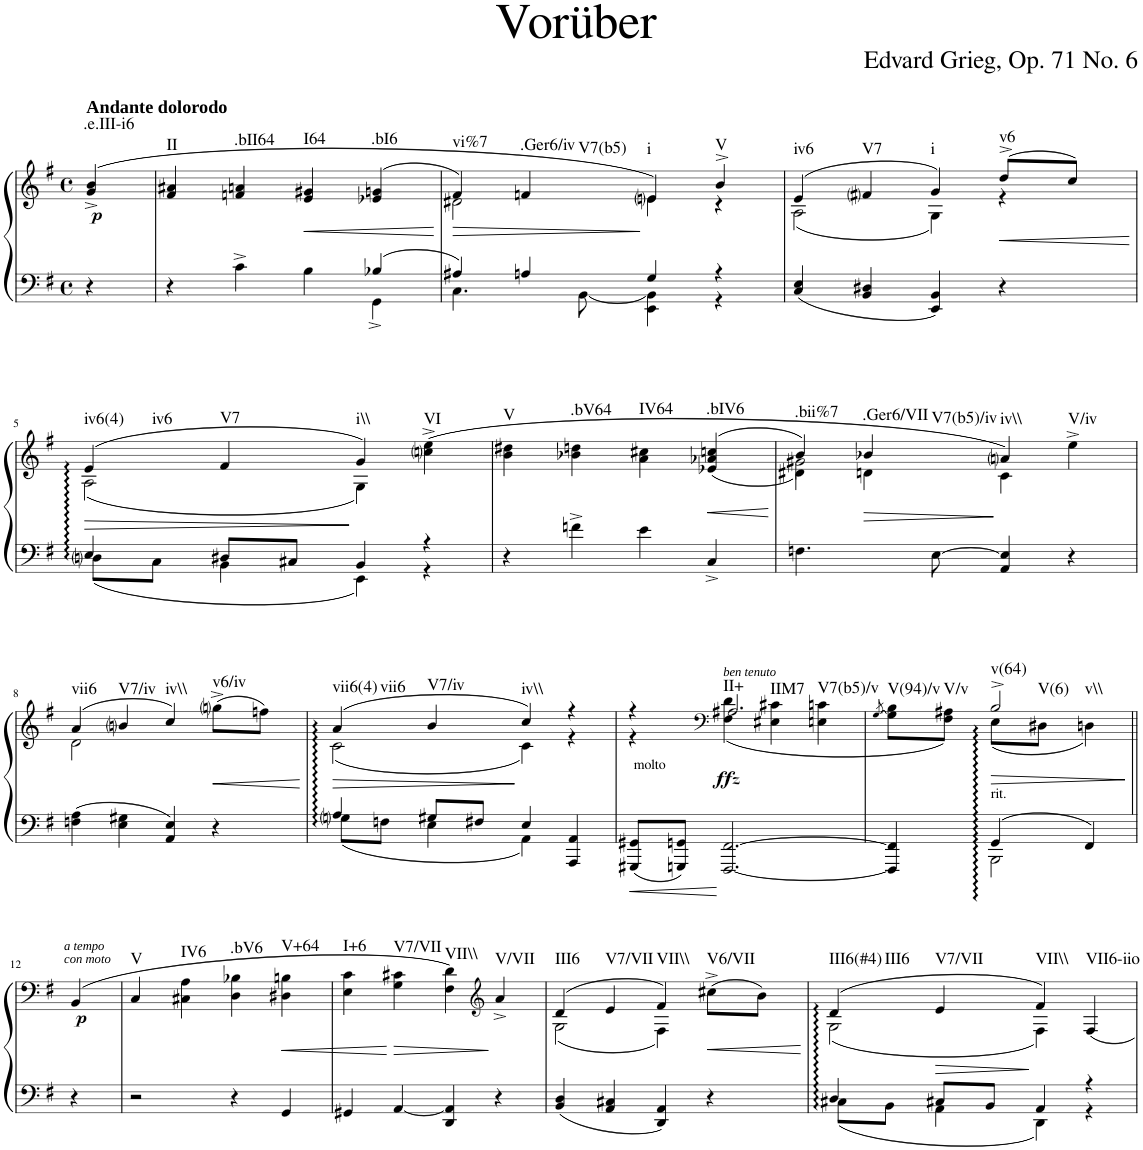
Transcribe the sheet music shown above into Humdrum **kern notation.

**kern	**kern	**dynam	**harte
*part1	*part1	*part1	*part1
*staff2	*staff1	*staff1/2	*
*I"Midi_1	*	*	*
*clefF4	*clefG2	*	*
*k[f#]	*k[f#]	*	*
*G:	*G:	*	*
*M4/4	*M4/4	*	*
*met(c)	*met(c)	*	*
=1	=1	=1	=1
!	!LO:TX:a:B:t=Andante dolorodo	!	!
!	!	!LO:DY:b	!LO:H:kt=.e.III-i6
4r	(4g/^ 4b/^	p	N
=2	=2	=2	=2
*^	*	*	*
!	!	!	!	!LO:H:kt=II
4r	2.ryy	4f#/ 4a#X/	.	N
!	!	!	!	!LO:H:kt=.bII64
4c^\	.	4fn/ 4an/	.	N
!	!	!	!LO:HP:b	!LO:H:kt=I64
4B\	.	4e/ 4g#X/	<	N
!	!	!	!	!LO:H:kt=.bI6
4B-X/	4GG^\	(4e-X/ 4gn/	.	N
*v	*v	*	*	*
.	.	[	.
=3	=3	=3	=3
*^	*	*	*
!	!	!	!LO:HP:b	!LO:H:kt=vi%7
*	*	*^	*	*
4A#X/	4.C\	4f#/)	2d#X\	>	N
!	!	!	!	!	!LO:H:n=1:kt=.Ger6/iv
!	!	!	!	!	!LO:H:n=2:kt=V7(b5)
4An/	.	4fn/	.	.	N N
.	[8BB\	.	.	.	.
!	!	!	!	!	!LO:H:kt=i
4G/	4EE\ 4BB\]	4eni/)	4eni\	]	N
!	!	!	!	!	!LO:H:kt=V
4r	4r	4b^/	4r	.	N
=4	=4	=4	=4	=4	=4
!	!	!	!	!	!LO:H:kt=iv6
*v	*v	*	*	*	*
4C/ 4E/	(4e/	(2A\	.	N
!	!	!	!	!LO:H:kt=V7
4BB/ 4D#X/	4f#i/	.	.	N
!	!	!	!	!LO:H:kt=i
4EE/ 4BB/	4g/)	4G\)	.	N
!	!	!	!LO:HP:b	!LO:H:kt=v6
4r	(8dd^/L	4r	<	N
.	8cc/J)	.	.	.
*	*v	*v	*	*
.	.	[	.
!!LO:LB:g=z
=5	=5	=5	=5
*^	*	*	*
!	!	!	!LO:HP:b	!LO:H:n=1:kt=iv6(4)
*	*	*^	*	*
!	!	!	!	!	!LO:H:n=2:kt=iv6
4E/	8Dni\L	(4e/	(2A\	>	N N
.	8C\J	.	.	.	.
!	!	!	!	!	!LO:H:kt=V7
8D#X/L	4BB\	4f#/	.	.	N
8C#X/J	.	.	.	.	.
!	!	!	!	!	!LO:H:kt=i\\
4BB/	4EE\	4g/)	4G\)	]	N
!	!	!	!	!	!LO:H:kt=VI
4r	4r	(4ccni\^ 4ee\^	4ryy	.	N
=6	=6	=6	=6	=6	=6
!	!	!	!	!	!LO:H:kt=V
*v	*v	*	*	*	*
*	*v	*v	*	*
4r	4b\ 4dd#X\	.	N
!	!	!	!LO:H:kt=.bV64
4fn^\	4b-X\ 4ddn\	.	N
!	!	!	!LO:H:kt=IV64
4e\	4a\ 4cc#X\	.	N
!	!	!LO:HP:b	!LO:H:kt=.bIV6
4C^/	((4e-X/ 4a-X/ 4ccn/	<	N
.	.	[	.
=7	=7	=7	=7
*	*^	*	*
*	*	*^	*	*
!	!	!	!	!	!LO:H:kt=.bii%7
4.Fn\	4b/)	4d#X\)	2g#X\	.	N
!	!	!	!	!LO:HP:b	!LO:H:n=1:kt=.Ger6/VII
!	!	!	!	!	!LO:H:n=2:kt=V7(b5)/iv
.	4b-X/	4dn\	.	>	N N
[8E\	.	.	.	.	.
!	!	!	!	!	!LO:H:kt=iv\\
4AA/ 4E/]	4ani/)	4c\	2ryy	]	N
!	!	!	!	!	!LO:H:kt=V/iv
4r	4ee^\	4ryy	.	.	N
*	*	*v	*v	*	*
!!LO:LB:g=z
=8	=8	=8	=8	=8
!	!	!	!	!LO:H:kt=vii6
4Fn\ 4A\	(4a/	2d\	.	N
!	!	!	!	!LO:H:kt=V7/iv
4E\ 4G#X\	4bni/	.	.	N
!	!	!	!	!LO:H:kt=iv\\
4AA/ 4E/	4cc/)	2ryy	.	N
!	!	!	!LO:HP:b	!LO:H:kt=v6/iv
4r	(8ggni^\L	.	<	N
.	8ffn\J)	.	.	.
*	*v	*v	*	*
.	.	[	.
=9	=9	=9	=9
*^	*	*	*
!	!	!	!LO:HP:b	!LO:H:n=1:kt=vii6(4)
*	*	*^	*	*
!	!	!	!	!	!LO:H:n=2:kt=vii6
4A/	8Gni\L	(4a/	(2c\	>	N N
.	8Fn\J	.	.	.	.
!	!	!	!	!	!LO:H:kt=V7/iv
8G#X/L	4E\	4b/	.	.	N
8F#X/J	.	.	.	.	.
!	!	!	!	!	!LO:H:kt=iv\\
4E/	4AA\	4cc/)	4c\)	]	N
4AAA/ 4AA/	4ryy	4r	4r	.	.
=10	=10	=10	=10	=10	=10
!	!	!LO:TX:b:t=molto	!	!	!
*v	*v	*	*	*	*
8GGG#X/ 8GG#X/L	4r	4r	.	.
8GGGn/ 8GGn/J	.	.	.	.
*	*clefF4	*	*	*
!	!LO:TX:a:i:t=ben tenuto	!	!	!
!	!	!	!LO:DY:b	!LO:H:kt=II+
[2.FFF#/ [2.FF#/	2.A#X/	(4F#\ 4d\	other-dynamics	N
!	!	!	!	!LO:H:kt=IIM7
.	.	4E#X\ 4c#X\	.	N
!	!	!	!	!LO:H:kt=V7(b5)/v
.	.	4En\ 4cn\	.	N
=11	=11	=11	=11	=11
.	[8qG/	.	.	.
*^	*	*	*	*
!	!	!	!	!	!LO:H:kt=V(94)/v
4FFF#/] 4FF#/]	4ryy	8G\] 8B\L	4ryy	.	N
!	!	!	!	!	!LO:H:kt=V/v
.	.	8F#\ 8A#X\J)	.	.	N
!	!	!LO:TX:b:t=rit.	!	!	!
!	!	!	!	!LO:HP:b	!LO:H:n=1:kt=v(64)
!	!	!	!	!	!LO:H:n=2:kt=V(6)
4GG/	2BBB\	2B^/	(8E\L	>	N N
.	.	.	8D#X\J	.	.
!	!	!	!	!	!LO:H:kt=v\\
4FF#/	.	.	4Dn\)	.	N
*v	*v	*	*	*	*
*	*v	*v	*	*
.	.	]	.
!!LO:LB:g=z
=12||	=12||	=12||	=12||
!	!LO:TX:a:i:t=a tempo	!	!
!	!LO:TX:a:t=con moto	!	!
!	!	!LO:DY:b	!
4r	(4BB/	p	.
=13	=13	=13	=13
!	!	!	!LO:H:kt=V
2r	4C/	.	N
!	!	!	!LO:H:kt=IV6
.	4C#X\ 4A\	.	N
!	!	!	!LO:H:kt=.bV6
4r	4D\ 4B-X\	.	N
!	!	!LO:HP:b	!LO:H:kt=V+64
4GG/	4D#X\ 4Bn\	<	N
=14	=14	=14	=14
!	!	!	!LO:H:kt=I+6
4GG#X/	4E\ 4c\	.	N
!	!	!LO:HP:n=1:b	!LO:H:kt=V7/VII
[4AA/	4G\ 4c#X\	[ >	N
!	!	!	!LO:H:kt=VII\\
4DD/ 4AA/]	4F#\ 4d\)	.	N
*	*clefG2	*	*
!	!	!	!LO:H:kt=V/VII
4r	4a^/	]	N
=15	=15	=15	=15
*	*^	*	*
!	!	!	!	!LO:H:kt=III6
4BB/ 4D/	(4d/	(2G\	.	N
!	!	!	!	!LO:H:kt=V7/VII
4AA/ 4C#X/	4e/	.	.	N
!	!	!	!	!LO:H:kt=VII\\
4DD/ 4AA/	4f#/)	4F#\)	.	N
!	!	!	!LO:HP:b	!LO:H:kt=V6/VII
4r	(8cc#X^\L	4ryy	<	N
.	8b\J)	.	.	.
*	*v	*v	*	*
.	.	[	.
=16	=16	=16	=16
*^	*^	*	*
!	!	!	!	!	!LO:H:n=1:kt=III6(#4)
!	!	!	!	!	!LO:H:n=2:kt=III6
4D/	8C#X\L	(4d/	(2G\	.	N N
.	8BB\J	.	.	.	.
!	!	!	!	!LO:HP:b	!LO:H:kt=V7/VII
8C#X/L	4AA\	4e/	.	>	N
8BB/J	.	.	.	.	.
!	!	!	!	!	!LO:H:kt=VII\\
4AA/	4DD\	4f#/)	4F#\)	]	N
!	!	!	!	!	!LO:H:kt=VII6-iio
4r	4r	4F#/	4ryy	.	N
*v	*v	*	*	*	*
*	*v	*v	*	*
=	=	=	=
*-	*-	*-	*-
